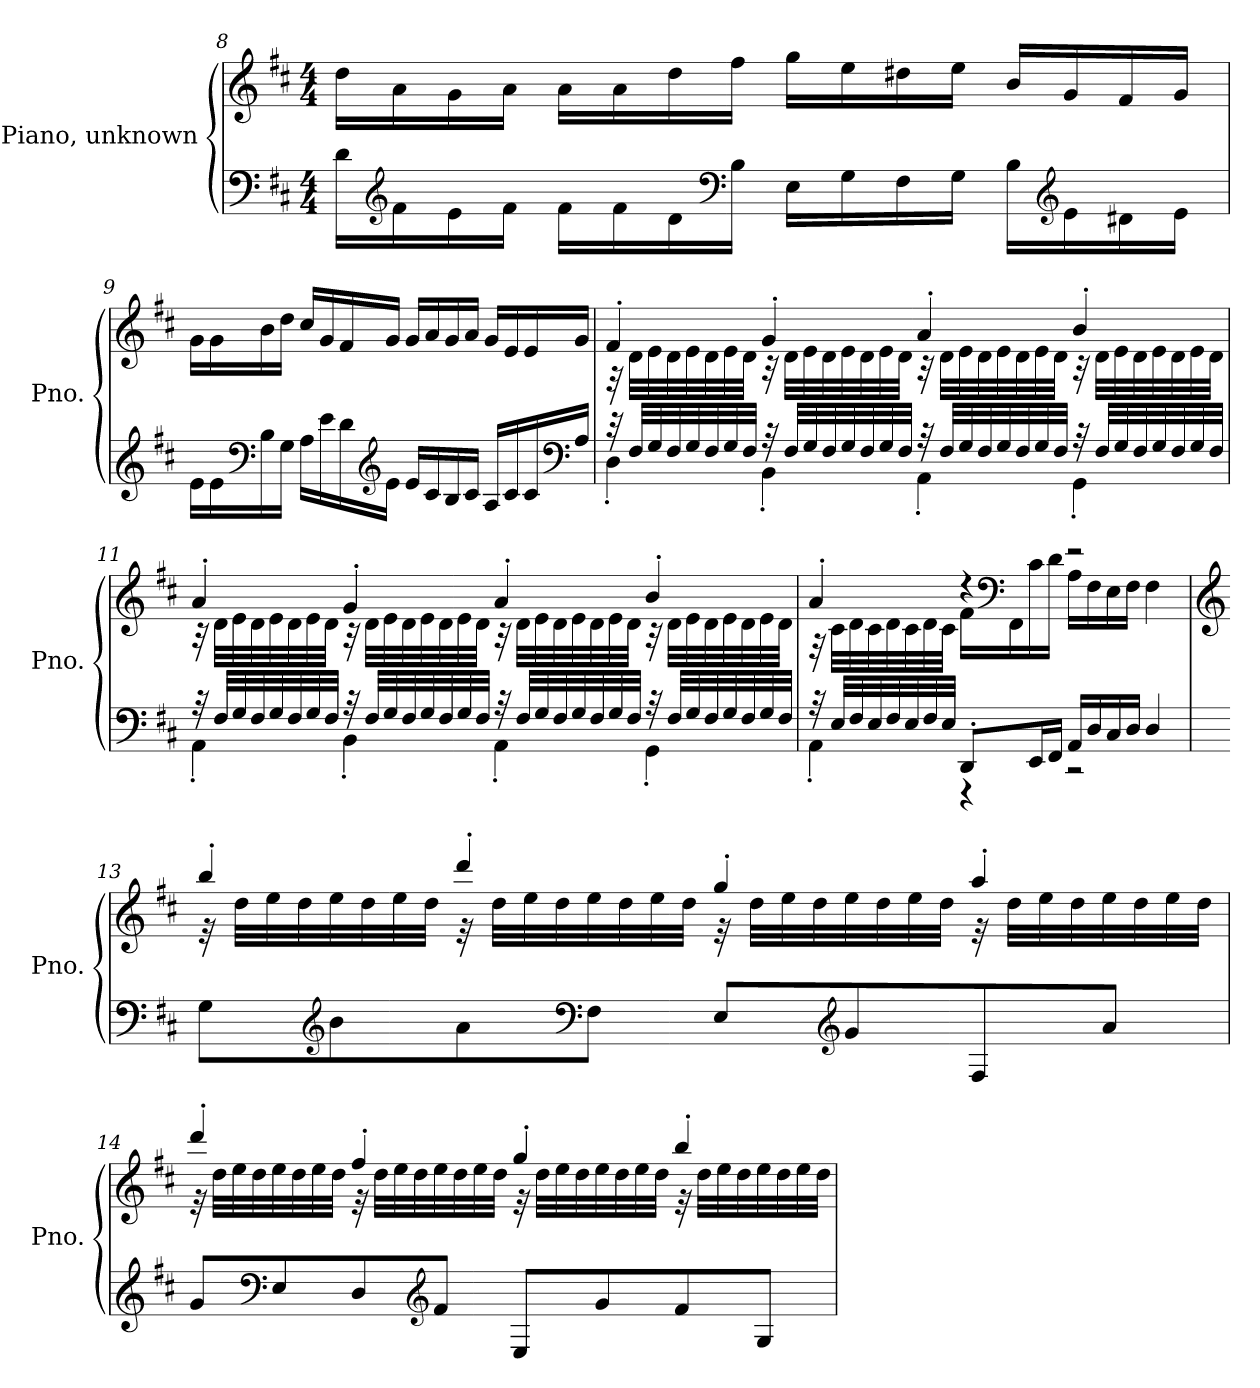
**kern	**kern
*part1	*part1
*staff2	*staff1
*I"Piano, unknown	*
*I'Pno.	*
*clefF4	*clefG2
*k[f#c#]	*k[f#c#]
*M4/4	*M4/4
=8	=8
16d\LL	16dd\LL
*clefG2	*
16f#\	16a\
16e\	16g\
16f#\JJ	16a\JJ
16f#\LL	16a\LL
16f#\	16a\
16d\	16dd\
*clefF4	*
16B\JJ	16ff#\JJ
16E\LL	16gg\LL
16G\	16ee\
16F#\	16dd#X\
16G\JJ	16ee\JJ
16B\LL	16b/LL
*clefG2	*
16e\	16g/
16d#X\	16f#/
16e\JJ	16g/JJ
!!LO:LB:g=z
=9	=9
16e\LL	16g\LL
16e\	16g\
*clefF4	*
16B\	16b\
16G\JJ	16dd\JJ
16A\LL	16cc#/LL
16e\	16g/
16d\	16f#/
*clefG2	*
16e\JJ	16g/JJ
16e/LL	16g/LL
16c#/	16a/
16B/	16g/
16c#/JJ	16a/JJ
16A/LL	16g/LL
16c#/	16e/
16c#/	16e/
*clefF4	*
16A/JJ	16g/JJ
!!LO:LB:g=z
=10	=10
*^	*^
32r	4D'\	4f#'/	32r
32F#/LLL	.	.	32d\LLL
32G/	.	.	32e\
32F#/	.	.	32d\
32G/	.	.	32e\
32F#/	.	.	32d\
32G/	.	.	32e\
32F#/JJJ	.	.	32d\JJJ
32r	4BB'\	4g'/	32r
32F#/LLL	.	.	32d\LLL
32G/	.	.	32e\
32F#/	.	.	32d\
32G/	.	.	32e\
32F#/	.	.	32d\
32G/	.	.	32e\
32F#/JJJ	.	.	32d\JJJ
32r	4AA'\	4a'/	32r
32F#/LLL	.	.	32d\LLL
32G/	.	.	32e\
32F#/	.	.	32d\
32G/	.	.	32e\
32F#/	.	.	32d\
32G/	.	.	32e\
32F#/JJJ	.	.	32d\JJJ
32r	4GG'\	4b'/	32r
32F#/LLL	.	.	32d\LLL
32G/	.	.	32e\
32F#/	.	.	32d\
32G/	.	.	32e\
32F#/	.	.	32d\
32G/	.	.	32e\
32F#/JJJ	.	.	32d\JJJ
!!LO:LB:g=z	!!
=11	=11	=11	=11
32r	4AA'\	4a'/	32r
32F#/LLL	.	.	32d\LLL
32G/	.	.	32e\
32F#/	.	.	32d\
32G/	.	.	32e\
32F#/	.	.	32d\
32G/	.	.	32e\
32F#/JJJ	.	.	32d\JJJ
32r	4BB'\	4g'/	32r
32F#/LLL	.	.	32d\LLL
32G/	.	.	32e\
32F#/	.	.	32d\
32G/	.	.	32e\
32F#/	.	.	32d\
32G/	.	.	32e\
32F#/JJJ	.	.	32d\JJJ
32r	4AA'\	4a'/	32r
32F#/LLL	.	.	32d\LLL
32G/	.	.	32e\
32F#/	.	.	32d\
32G/	.	.	32e\
32F#/	.	.	32d\
32G/	.	.	32e\
32F#/JJJ	.	.	32d\JJJ
32r	4GG'\	4b'/	32r
32F#/LLL	.	.	32d\LLL
32G/	.	.	32e\
32F#/	.	.	32d\
32G/	.	.	32e\
32F#/	.	.	32d\
32G/	.	.	32e\
32F#/JJJ	.	.	32d\JJJ
!!LO:LB:g=z	!!
=12	=12	=12	=12
32r	4AA'\	4a'/	32r
32E/LLL	.	.	32c#\LLL
32F#/	.	.	32d\
32E/	.	.	32c#\
32F#/	.	.	32d\
32E/	.	.	32c#\
32F#/	.	.	32d\
32E/JJJ	.	.	32c#\JJJ
8DD'/L	4r	4r	16f#\LL
*	*	*clefF4	*
.	.	.	16FF#\
16EE/L	.	.	16c#\
16FF#/JJ	.	.	16d\JJ
16AA/LL	2r	2r	16A\LL
16D/	.	.	16F#\
16C#/	.	.	16E\
16D/JJ	.	.	16F#\JJ
4D/	.	.	4F#\
*v	*v	*	*
!!LO:LB:g=z	!!
=13	=13	=13
*	*clefG2	*
8G\L	4bb'/	32r
.	.	32dd\LLL
.	.	32ee\
.	.	32dd\
*clefG2	*	*
8b\	.	32ee\
.	.	32dd\
.	.	32ee\
.	.	32dd\JJJ
8a\	4ddd'/	32r
.	.	32dd\LLL
.	.	32ee\
.	.	32dd\
*clefF4	*	*
8F#\J	.	32ee\
.	.	32dd\
.	.	32ee\
.	.	32dd\JJJ
8E/L	4gg'/	32r
.	.	32dd\LLL
.	.	32ee\
.	.	32dd\
*clefG2	*	*
8g/	.	32ee\
.	.	32dd\
.	.	32ee\
.	.	32dd\JJJ
8F#/	4aa'/	32r
.	.	32dd\LLL
.	.	32ee\
.	.	32dd\
8a/J	.	32ee\
.	.	32dd\
.	.	32ee\
.	.	32dd\JJJ
!!LO:PB:g=z	!!
=14	=14	=14
8g/L	4ddd'/	32r
.	.	32dd\LLL
.	.	32ee\
.	.	32dd\
*clefF4	*	*
8E/	.	32ee\
.	.	32dd\
.	.	32ee\
.	.	32dd\JJJ
8D/	4ff#'/	32r
.	.	32dd\LLL
.	.	32ee\
.	.	32dd\
*clefG2	*	*
8f#/J	.	32ee\
.	.	32dd\
.	.	32ee\
.	.	32dd\JJJ
8E/L	4gg'/	32r
.	.	32dd\LLL
.	.	32ee\
.	.	32dd\
8g/	.	32ee\
.	.	32dd\
.	.	32ee\
.	.	32dd\JJJ
8f#/	4bb'/	32r
.	.	32dd\LLL
.	.	32ee\
.	.	32dd\
8G/J	.	32ee\
.	.	32dd\
.	.	32ee\
.	.	32dd\JJJ
*	*v	*v
=	=
*-	*-
